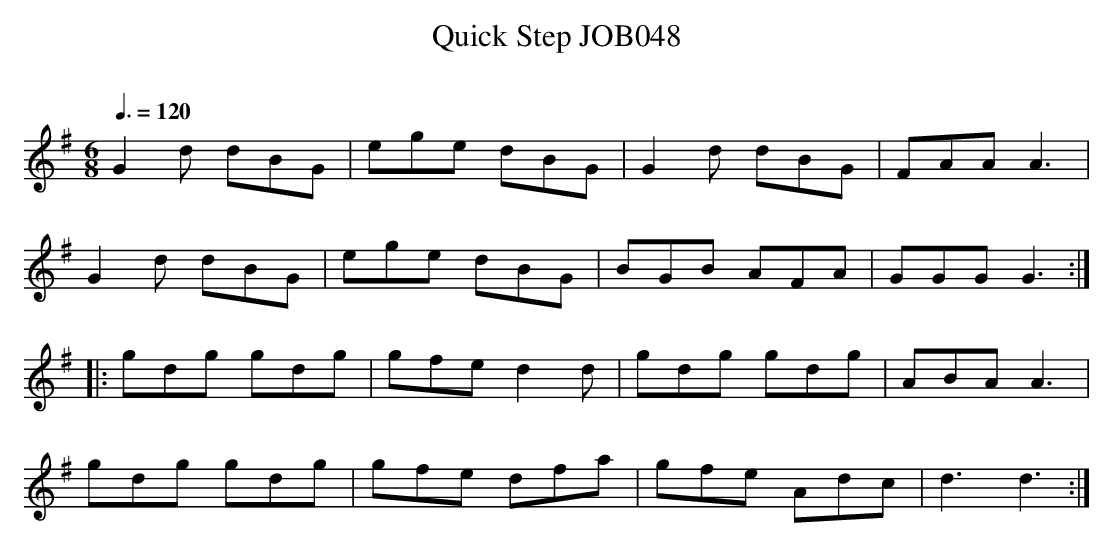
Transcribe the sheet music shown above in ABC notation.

X:1
T:Quick Step JOB048
M:6/8
L:1/8
O:
Q:3/8=120
K:G
G2d dBG|ege dBG|G2d dBG|FAA A3|
G2d dBG|ege dBG|BGB AFA|GGG G3:|
|:gdg gdg|gfe d2d|gdg gdg|ABA A3|
gdg gdg|gfe dfa|gfe Adc|d3 d3:|
